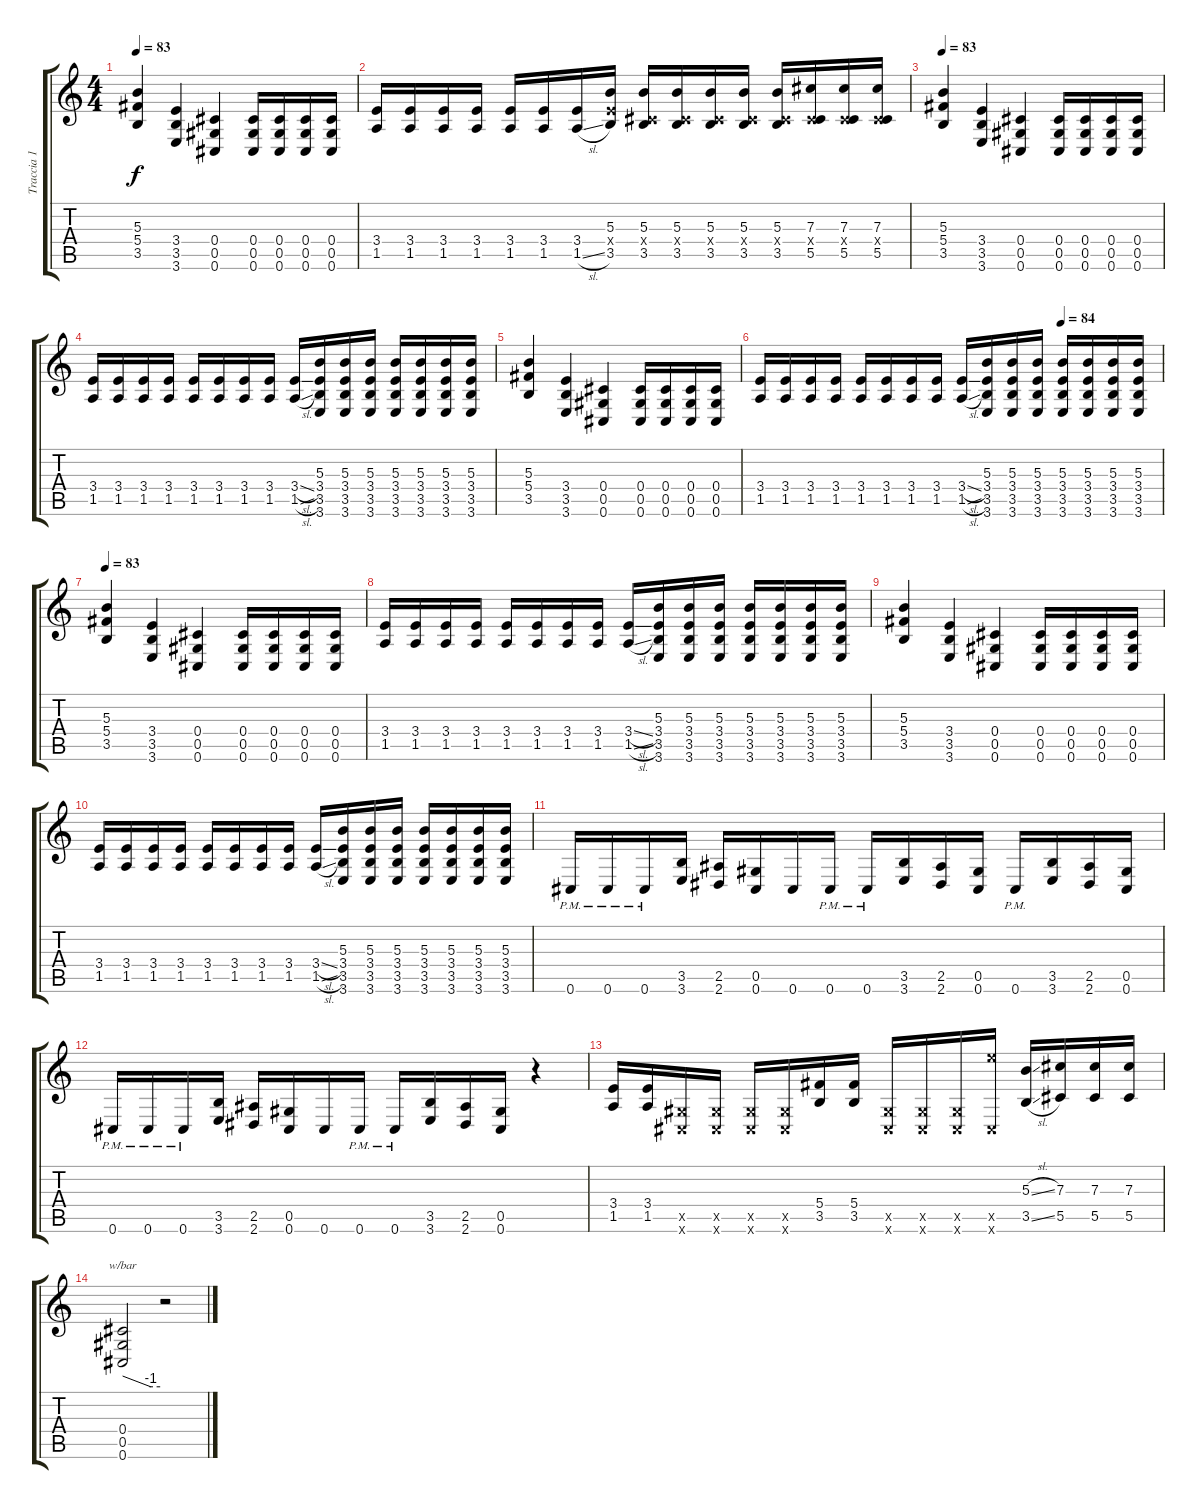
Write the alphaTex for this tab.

\track ("Traccia 1" "Traccia 1") {instrument electricguitarclean}
\staff {score tabs}
\tuning (Eb4 Bb3 Gb3 Db3 Ab2 Db2) {hide}
\ts (4 4)
\tempo 83
\clef g2
\ks c
(5.3 5.4 3.5).4{dy f} (3.4 3.5 3.6).4 (0.4 0.5 0.6).4 (0.4 0.5 0.6).16 (0.4 0.5 0.6).16 (0.4 0.5 0.6).16 (0.4 0.5 0.6).16 |
(3.4 1.5).16 (3.4 1.5).16 (3.4 1.5).16 (3.4 1.5).16 (3.4 1.5).16 (3.4 1.5).16 (3.4 1.5{sl}).16 (5.3 3.4{x} 3.5).16 (5.3 0.4{x} 3.5).16 (5.3 0.4{x} 3.5).16 (5.3 0.4{x} 3.5).16 (5.3 0.4{x} 3.5).16 (5.3 0.4{x} 3.5).16 (7.3 0.4{x} 5.5).16 (7.3 0.4{x} 5.5).16 (7.3 0.4{x} 5.5).16 |
\tempo 83
(5.3 5.4 3.5).4 (3.4 3.5 3.6).4 (0.4 0.5 0.6).4 (0.4 0.5 0.6).16 (0.4 0.5 0.6).16 (0.4 0.5 0.6).16 (0.4 0.5 0.6).16 |
(3.4 1.5).16 (3.4 1.5).16 (3.4 1.5).16 (3.4 1.5).16 (3.4 1.5).16 (3.4 1.5).16 (3.4 1.5).16 (3.4 1.5).16 (3.4{sl} 1.5{sl}).16 (5.3 3.4 3.5 3.6).16 (5.3 3.4 3.5 3.6).16 (5.3 3.4 3.5 3.6).16 (5.3 3.4 3.5 3.6).16 (5.3 3.4 3.5 3.6).16 (5.3 3.4 3.5 3.6).16 (5.3 3.4 3.5 3.6).16 |
(5.3 5.4 3.5).4 (3.4 3.5 3.6).4 (0.4 0.5 0.6).4 (0.4 0.5 0.6).16 (0.4 0.5 0.6).16 (0.4 0.5 0.6).16 (0.4 0.5 0.6).16 |
\tempo (84 0.75)
(3.4 1.5).16 (3.4 1.5).16 (3.4 1.5).16 (3.4 1.5).16 (3.4 1.5).16 (3.4 1.5).16 (3.4 1.5).16 (3.4 1.5).16 (3.4{sl} 1.5{sl}).16 (5.3 3.4 3.5 3.6).16 (5.3 3.4 3.5 3.6).16 (5.3 3.4 3.5 3.6).16 (5.3 3.4 3.5 3.6).16 (5.3 3.4 3.5 3.6).16 (5.3 3.4 3.5 3.6).16 (5.3 3.4 3.5 3.6).16 |
\tempo 83
(5.3 5.4 3.5).4 (3.4 3.5 3.6).4 (0.4 0.5 0.6).4 (0.4 0.5 0.6).16 (0.4 0.5 0.6).16 (0.4 0.5 0.6).16 (0.4 0.5 0.6).16 |
(3.4 1.5).16 (3.4 1.5).16 (3.4 1.5).16 (3.4 1.5).16 (3.4 1.5).16 (3.4 1.5).16 (3.4 1.5).16 (3.4 1.5).16 (3.4{sl} 1.5{sl}).16 (5.3 3.4 3.5 3.6).16 (5.3 3.4 3.5 3.6).16 (5.3 3.4 3.5 3.6).16 (5.3 3.4 3.5 3.6).16 (5.3 3.4 3.5 3.6).16 (5.3 3.4 3.5 3.6).16 (5.3 3.4 3.5 3.6).16 |
(5.3 5.4 3.5).4 (3.4 3.5 3.6).4 (0.4 0.5 0.6).4 (0.4 0.5 0.6).16 (0.4 0.5 0.6).16 (0.4 0.5 0.6).16 (0.4 0.5 0.6).16 |
(3.4 1.5).16 (3.4 1.5).16 (3.4 1.5).16 (3.4 1.5).16 (3.4 1.5).16 (3.4 1.5).16 (3.4 1.5).16 (3.4 1.5).16 (3.4{sl} 1.5{sl}).16 (5.3 3.4 3.5 3.6).16 (5.3 3.4 3.5 3.6).16 (5.3 3.4 3.5 3.6).16 (5.3 3.4 3.5 3.6).16 (5.3 3.4 3.5 3.6).16 (5.3 3.4 3.5 3.6).16 (5.3 3.4 3.5 3.6).16 |
0.6{pm}.16 0.6{pm}.16 0.6{pm}.16 (3.5 3.6).16 (2.5 2.6).16 (0.5 0.6).16 0.6.16 0.6{pm}.16 0.6{pm}.16 (3.5 3.6).16 (2.5 2.6).16 (0.5 0.6).16 0.6{pm}.16 (3.5 3.6).16 (2.5 2.6).16 (0.5 0.6).16 |
0.6{pm}.16 0.6{pm}.16 0.6{pm}.16 (3.5 3.6).16 (2.5 2.6).16 (0.5 0.6).16 0.6.16 0.6{pm}.16 0.6{pm}.16 (3.5 3.6).16 (2.5 2.6).16 (0.5 0.6).16 r.4 |
(3.4 1.5).16 (3.4 1.5).16 (0.5{x} 0.6{x}).16 (0.5{x} 0.6{x}).16 (0.5{x} 0.6{x}).16 (0.5{x} 0.6{x}).16 (5.4 3.5).16 (5.4 3.5).16 (0.5{x} 0.6{x}).16 (0.5{x} 0.6{x}).16 (0.5{x} 0.6{x}).16 (20.5{x} 0.6{x}).16 (5.3{sl} 3.5{sl}).16 (7.3 5.5).16 (7.3 5.5).16 (7.3 5.5).16 |
(0.4 0.5 0.6).2{tbe (custom default 0 0 45 -4 60 -4)} r.2
